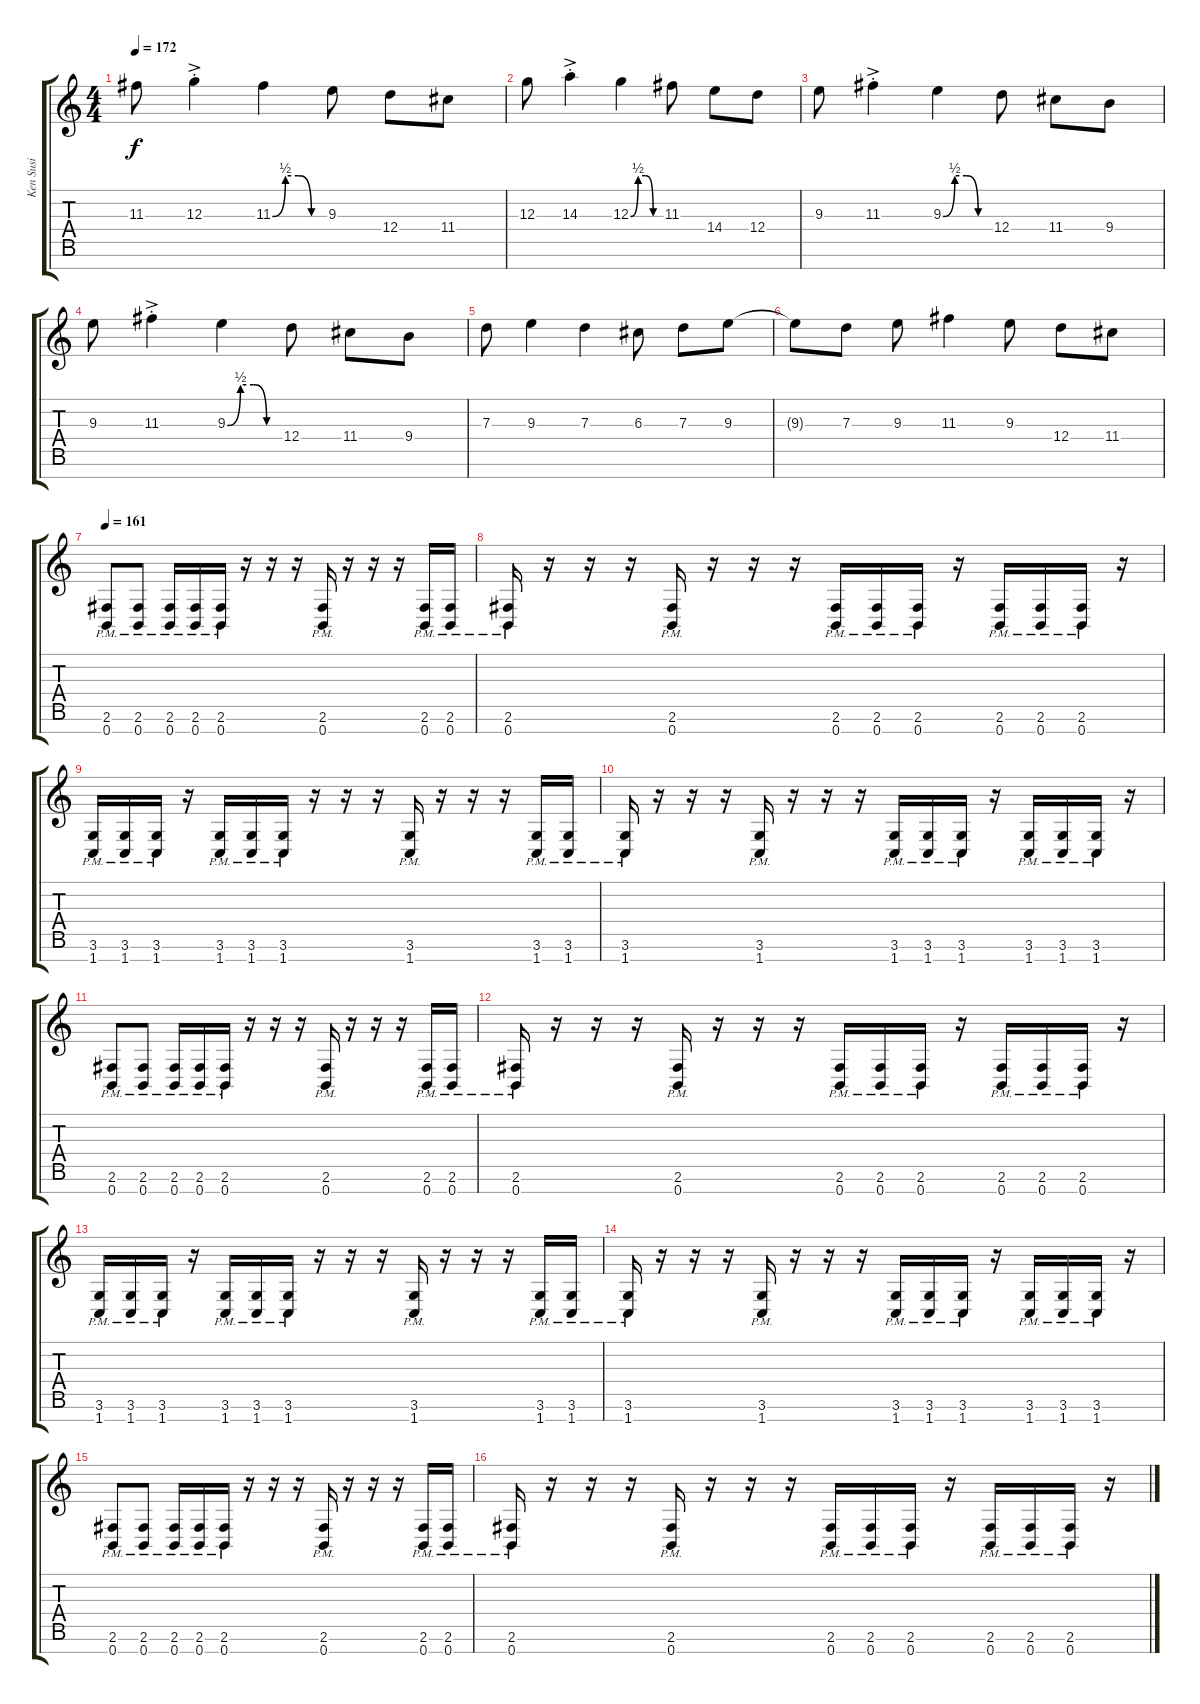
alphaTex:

\track ("Ken Susi" "Ken Susi") {instrument distortionguitar}
\staff {score tabs}
\tuning (E4 B3 G3 D3 A2 E2 B1) {hide}
\ts (4 4)
\tempo 172
\clef g2
\ks c
11.3.8{dy f} 12.3{ac st}.4 11.3{be (custom 0 0 15 2 30 2 45 0 60 0)}.4 9.3.8 12.4.8 11.4.8 |
12.3.8 14.3{ac st}.4 12.3{be (custom 0 0 15 2 30 2 45 0 60 0)}.4 11.3.8 14.4.8 12.4.8 |
9.3.8 11.3{ac st}.4 9.3{be (custom 0 0 15 2 30 2 45 0 60 0)}.4 12.4.8 11.4.8 9.4.8 |
9.3.8 11.3{ac st}.4 9.3{be (custom 0 0 15 2 30 2 45 0 60 0)}.4 12.4.8 11.4.8 9.4.8 |
7.3.8 9.3.4 7.3.4 6.3.8 7.3.8 9.3.8 |
9.3{t}.8 7.3.8 9.3.8 11.3.4 9.3.8 12.4.8 11.4.8 |
\tempo 161
(2.6{pm} 0.7{pm}).8 (2.6{pm} 0.7{pm}).8 (2.6{pm} 0.7{pm}).16 (2.6{pm} 0.7{pm}).16 (2.6{pm} 0.7{pm}).16 r.16 r.16 r.16 (2.6{pm} 0.7{pm}).16 r.16 r.16 r.16 (2.6{pm} 0.7{pm}).16 (2.6{pm} 0.7{pm}).16 |
(2.6{pm} 0.7{pm}).16 r.16 r.16 r.16 (2.6{pm} 0.7{pm}).16 r.16 r.16 r.16 (2.6{pm} 0.7{pm}).16 (2.6{pm} 0.7{pm}).16 (2.6{pm} 0.7{pm}).16 r.16 (2.6{pm} 0.7{pm}).16 (2.6{pm} 0.7{pm}).16 (2.6{pm} 0.7{pm}).16 r.16 |
(3.6{pm} 1.7{pm}).16 (3.6{pm} 1.7{pm}).16 (3.6{pm} 1.7{pm}).16 r.16 (3.6{pm} 1.7{pm}).16 (3.6{pm} 1.7{pm}).16 (3.6{pm} 1.7{pm}).16 r.16 r.16 r.16 (3.6{pm} 1.7{pm}).16 r.16 r.16 r.16 (3.6{pm} 1.7{pm}).16 (3.6{pm} 1.7{pm}).16 |
(3.6{pm} 1.7{pm}).16 r.16 r.16 r.16 (3.6{pm} 1.7{pm}).16 r.16 r.16 r.16 (3.6{pm} 1.7{pm}).16 (3.6{pm} 1.7{pm}).16 (3.6{pm} 1.7{pm}).16 r.16 (3.6{pm} 1.7{pm}).16 (3.6{pm} 1.7{pm}).16 (3.6{pm} 1.7{pm}).16 r.16 |
(2.6{pm} 0.7{pm}).8 (2.6{pm} 0.7{pm}).8 (2.6{pm} 0.7{pm}).16 (2.6{pm} 0.7{pm}).16 (2.6{pm} 0.7{pm}).16 r.16 r.16 r.16 (2.6{pm} 0.7{pm}).16 r.16 r.16 r.16 (2.6{pm} 0.7{pm}).16 (2.6{pm} 0.7{pm}).16 |
(2.6{pm} 0.7{pm}).16 r.16 r.16 r.16 (2.6{pm} 0.7{pm}).16 r.16 r.16 r.16 (2.6{pm} 0.7{pm}).16 (2.6{pm} 0.7{pm}).16 (2.6{pm} 0.7{pm}).16 r.16 (2.6{pm} 0.7{pm}).16 (2.6{pm} 0.7{pm}).16 (2.6{pm} 0.7{pm}).16 r.16 |
(3.6{pm} 1.7{pm}).16 (3.6{pm} 1.7{pm}).16 (3.6{pm} 1.7{pm}).16 r.16 (3.6{pm} 1.7{pm}).16 (3.6{pm} 1.7{pm}).16 (3.6{pm} 1.7{pm}).16 r.16 r.16 r.16 (3.6{pm} 1.7{pm}).16 r.16 r.16 r.16 (3.6{pm} 1.7{pm}).16 (3.6{pm} 1.7{pm}).16 |
(3.6{pm} 1.7{pm}).16 r.16 r.16 r.16 (3.6{pm} 1.7{pm}).16 r.16 r.16 r.16 (3.6{pm} 1.7{pm}).16 (3.6{pm} 1.7{pm}).16 (3.6{pm} 1.7{pm}).16 r.16 (3.6{pm} 1.7{pm}).16 (3.6{pm} 1.7{pm}).16 (3.6{pm} 1.7{pm}).16 r.16 |
(2.6{pm} 0.7{pm}).8 (2.6{pm} 0.7{pm}).8 (2.6{pm} 0.7{pm}).16 (2.6{pm} 0.7{pm}).16 (2.6{pm} 0.7{pm}).16 r.16 r.16 r.16 (2.6{pm} 0.7{pm}).16 r.16 r.16 r.16 (2.6{pm} 0.7{pm}).16 (2.6{pm} 0.7{pm}).16 |
(2.6{pm} 0.7{pm}).16 r.16 r.16 r.16 (2.6{pm} 0.7{pm}).16 r.16 r.16 r.16 (2.6{pm} 0.7{pm}).16 (2.6{pm} 0.7{pm}).16 (2.6{pm} 0.7{pm}).16 r.16 (2.6{pm} 0.7{pm}).16 (2.6{pm} 0.7{pm}).16 (2.6{pm} 0.7{pm}).16 r.16
